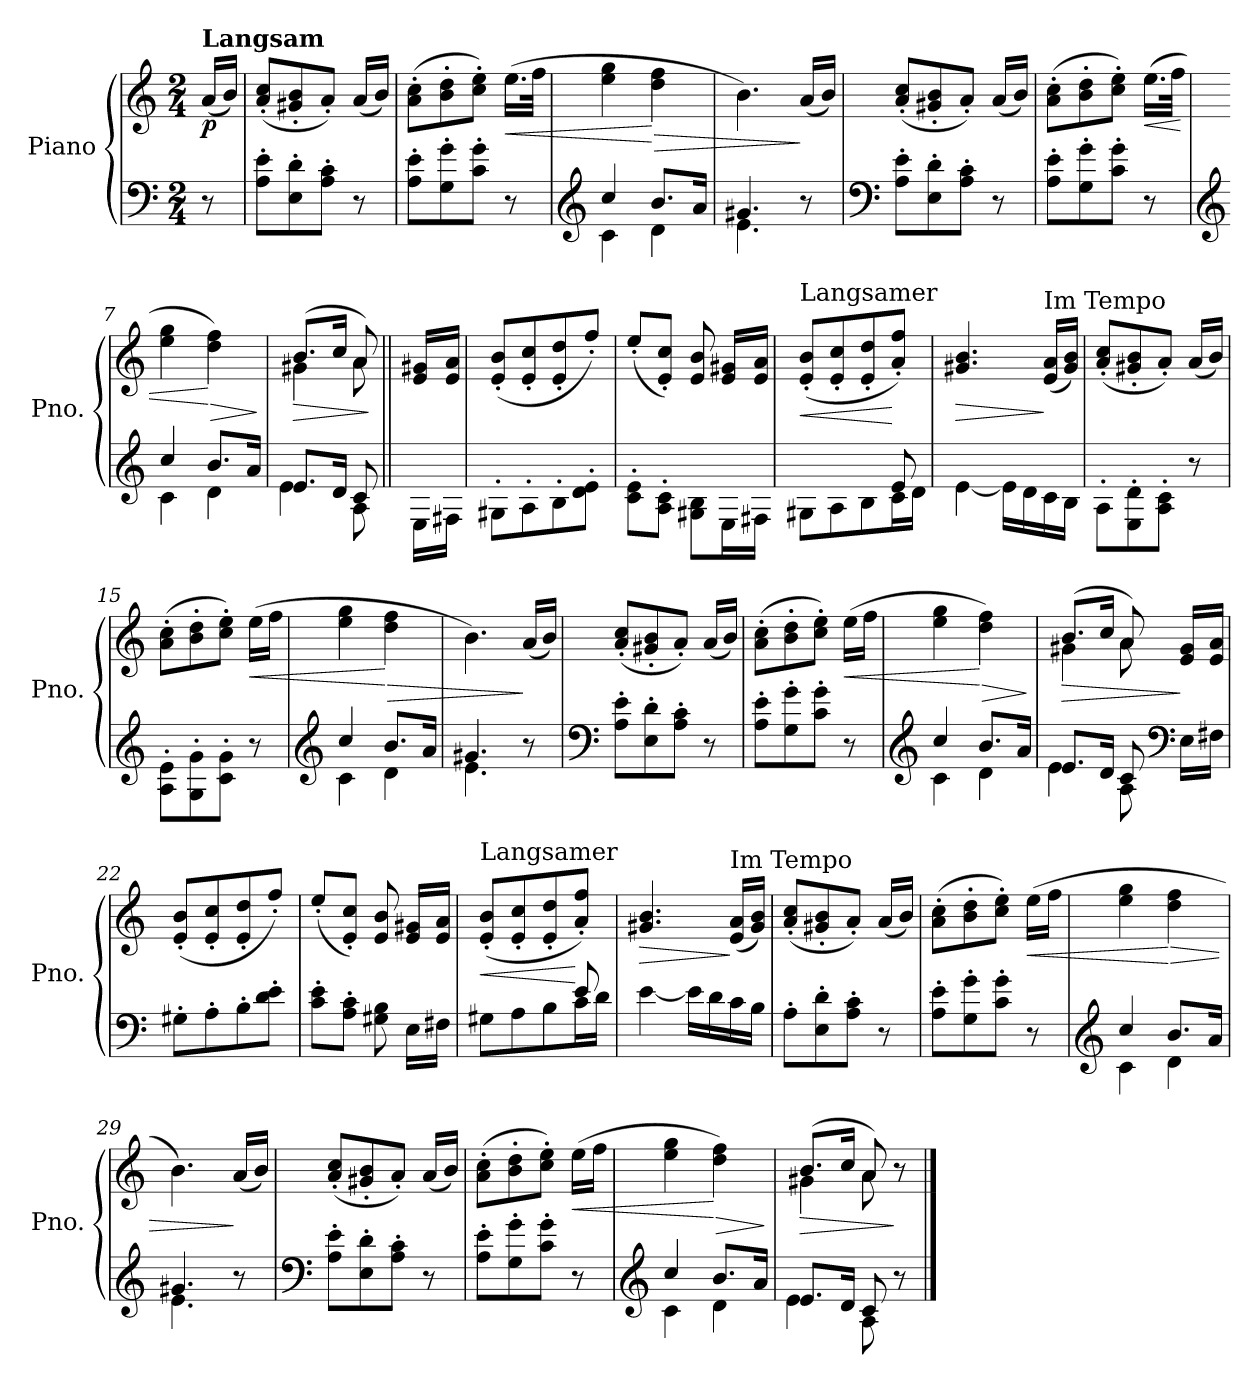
**kern	**kern	**dynam
*part1	*part1	*part1
*staff2	*staff1	*staff1/2
*I"Piano	*	*
*I'Pno.	*	*
*clefF4	*clefG2	*
*k[]	*k[]	*
*M2/4	*M2/4	*
=	=	=
!	!LO:TX:a:B:t=Langsam	!
!	!	!LO:DY:b
8r	(<16a/LL	p
.	16b/JJ)	.
=1	=1	=1
8A\<' 8e\<'L	(<8a/' 8cc/'L	.
8E\<'< 8d\<'<	8g#X/' 8b/'	.
8A\<' 8c\<'J	8a'/J)	.
8r	(<16a/LL	.
.	16b/JJ)	.
=2	=2	=2
8A\<' 8e\<'L	(>8a\' 8cc\'L	.
8G\' 8g\'	8b\' 8dd\'	.
8c\<' 8g\<'J	8cc\' 8ee\'J)	.
!	!	!LO:HP:b
8r	(>16.ee\LL	<
.	32ff\JJk	.
=3	=3	=3
*clefG2	*	*
*^	*	*
4cc/	4c\	4ee\ 4gg\	.
!	!	!	!LO:HP:n=1:b
8.b/L	4d<\	4dd\ 4ff\	[ >
16a/Jk	.	.	.
=4	=4	=4	=4
4.g#X/	4.e<\	4.b\)	.
8r	8ryy	(<16a/LL	]
.	.	16b/JJ)	.
*v	*v	*	*
=5	=5	=5
*clefF4	*	*
8A\' 8e\'L	(<8a/' 8cc/'L	.
8E\' 8d\'	8g#X/' 8b/'	.
8A\' 8c\'J	8a'/J)	.
8r	(<16a/LL	.
.	16b/JJ)	.
!!LO:LB:g=z
=6	=6	=6
8A\' 8e\'L	(>8a\' 8cc\'L	.
8G\' 8g\'	8b\' 8dd\'	.
8c\' 8g\'J	8cc\' 8ee\'J)	.
!	!	!LO:HP:b
8r	(>16.ee\LL	<
.	32ff\JJk	.
=7	=7	=7
*clefG2	*	*
*^	*	*
4cc/	4c\	4ee\ 4gg\	.
!	!	!	!LO:HP:n=1:b
8.b/L	4d\	4dd\ 4ff\)	[ >
16a/Jk	.	.	.
*v	*v	*	*
.	.	]
=8	=8	=8
*^	*	*
!	!	!	!LO:HP:b
*	*	*^	*
8.e/L	4e\	(>8.b/L	4g#X\	>
16d/Jk	.	16cc/Jk	.	.
8c/	8A\	8a/)	8a\	.
*v	*v	*	*	*
*	*v	*v	*
.	.	]
=9||	=9||	=9||
16E<\LL	16e/ 16g#X/LL	.
16F#X\JJ	16e/ 16a/JJ	.
=10	=10	=10
8G#X'\L	(<8e/' 8b/'L	.
8A'\	8e/' 8cc/'	.
8B<'\	8e/' 8dd/'	.
8d\<'< 8e\<'<J	8ff'/J)	.
=11	=11	=11
8c\<' 8e\<'L	(<8ee'/L	.
8A\<' 8c\<'J	8e/' 8cc/'J)	.
8G#X\<< 8B\<<L	8e/ 8b/	.
16E\L	16e/ 16g#X/LL	.
16F#X\JJ	16e/ 16a/JJ	.
=12	=12	=12
*^	*	*
!	!	!LO:TX:a:t=Langsamer	!
!	!	!	!LO:HP:b
4rAyy	8G#X\L	(<8e/' 8b/'L	<
.	8A\	8e/' 8cc/'	.
8rcyy	8B\	8e/' 8dd/'	.
8e/	16c\L	8a/' 8ff/'J)	[
.	16d\JJ	.	.
!!LO:LB:g=z
=13	=13	=13	=13
!	!	!	!LO:HP:b
2ryy	[4e<\	4.g#X/ 4.b/	>
.	16e\LL]	.	.
.	16d\	.	.
!	!	!LO:TX:a:t=Im Tempo	!
.	16c\	(<16e/ 16a/LL	]
.	16B<\JJ	16g#/ 16b/JJ)	.
*v	*v	*	*
=14	=14	=14
8A<'\L	(<8a/' 8cc/'L	.
8E\' 8d\'	8g#X/' 8b/'	.
8A\' 8c\'J	8a'/J)	.
8r	(<16a/LL	.
.	16b/JJ)	.
=15	=15	=15
8A\' 8e\'L	(>8a\' 8cc\'L	.
8G\' 8g\'	8b\' 8dd\'	.
8c\' 8g\'J	8cc\' 8ee\'J)	.
!	!	!LO:HP:b
8r	(>16ee\LL	<
.	16ff\JJ	.
=16	=16	=16
*clefG2	*	*
*^	*	*
4cc/	4c\	4ee\ 4gg\	.
!	!	!	!LO:HP:n=1:b
8.b/L	4d\	4dd\ 4ff\	[ >
16a/Jk	.	.	.
=17	=17	=17	=17
4.g#X/	4.e\	4.b\)	.
8r	8ryy	(<16a/LL	]
.	.	16b/JJ)	.
*v	*v	*	*
=18	=18	=18
*clefF4	*	*
8A\' 8e\'L	(<8a/' 8cc/'L	.
8E\' 8d\'	8g#X/' 8b/'	.
8A\' 8c\'J	8a'/J)	.
8r	(<16a/LL	.
.	16b/JJ)	.
=19	=19	=19
8A\' 8e\'L	(>8a\' 8cc\'L	.
8G\' 8g\'	8b\' 8dd\'	.
8c\' 8g\'J	8cc\' 8ee\'J)	.
!	!	!LO:HP:b
8r	(>16ee\LL	<
.	16ff\JJ	.
!!LO:LB:g=z
=20	=20	=20
*clefG2	*	*
*^	*	*
4cc/	4c\	4ee\ 4gg\	.
!	!	!	!LO:HP:n=1:b
8.b/L	4d\	4dd\ 4ff\)	[ >
16a/Jk	.	.	.
*v	*v	*	*
.	.	]
=21	=21	=21
*^	*	*
!	!	!	!LO:HP:b
*	*	*^	*
8.e/L	4e\	(>8.b/L	4g#X\	>
16d/Jk	.	16cc/Jk	.	.
8c/	8A\	8a/)	8a\	.
*clefF4	*	*	*	*
16E\LL	8ryy	16e/ 16g#/LL	8ryy	]
16F#X\JJ	.	16e/ 16a/JJ	.	.
*v	*v	*	*	*
*	*v	*v	*
=22	=22	=22
8G#X'\L	(<8e/' 8b/'L	.
8A'\	8e/' 8cc/'	.
8B'\	8e/' 8dd/'	.
8d\' 8e\'J	8ff'/J)	.
=23	=23	=23
8c\' 8e\'L	(<8ee'/L	.
8A\' 8c\'J	8e/' 8cc/'J)	.
8G#X\ 8B\	8e/ 8b/	.
16E\LL	16e/ 16g#X/LL	.
16F#X\JJ	16e/ 16a/JJ	.
=24	=24	=24
*^	*	*
!	!	!LO:TX:a:t=Langsamer	!
!	!	!	!LO:HP:b
4rAyy	8G#X\L	(<8e/' 8b/'L	<
.	8A\	8e/' 8cc/'	.
8rcyy	8B\	8e/' 8dd/'	.
8e/	16c\L	8a/' 8ff/'J)	[
.	16d\JJ	.	.
=25	=25	=25	=25
!	!	!	!LO:HP:b
2ryy	[4e\	4.g#X/ 4.b/	>
.	16e\LL]	.	.
.	16d\	.	.
!	!	!LO:TX:a:t=Im Tempo	!
.	16c\	(<16e/ 16a/LL	]
.	16B\JJ	16g#/ 16b/JJ)	.
*v	*v	*	*
=26	=26	=26
8A'\L	(<8a/' 8cc/'L	.
8E\' 8d\'	8g#X/' 8b/'	.
8A\' 8c\'J	8a'/J)	.
8r	(<16a/LL	.
.	16b/JJ)	.
!!LO:LB:g=z
=27	=27	=27
8A\' 8e\'L	(>8a\' 8cc\'L	.
8G\' 8g\'	8b\' 8dd\'	.
8c\' 8g\'J	8cc\' 8ee\'J)	.
!	!	!LO:HP:b
8r	(>16ee\LL	<
.	16ff\JJ	.
=28	=28	=28
*clefG2	*	*
*^	*	*
4cc/	4c\	4ee\ 4gg\	.
!	!	!	!LO:HP:n=1:b
8.b/L	4d\	4dd\ 4ff\	[ >
16a/Jk	.	.	.
=29	=29	=29	=29
4.g#X/	4.e\	4.b\)	.
8r	8ryy	(<16a/LL	]
.	.	16b/JJ)	.
*v	*v	*	*
=30	=30	=30
*clefF4	*	*
8A\' 8e\'L	(<8a/' 8cc/'L	.
8E\' 8d\'	8g#X/' 8b/'	.
8A\' 8c\'J	8a'/J)	.
8r	(<16a/LL	.
.	16b/JJ)	.
=31	=31	=31
8A\' 8e\'L	(>8a\' 8cc\'L	.
8G\' 8g\'	8b\' 8dd\'	.
8c\' 8g\'J	8cc\' 8ee\'J)	.
!	!	!LO:HP:b
8r	(>16ee\LL	<
.	16ff\JJ	.
=32	=32	=32
*clefG2	*	*
*^	*	*
4cc/	4c\	4ee\ 4gg\	.
!	!	!	!LO:HP:n=1:b
8.b/L	4d\	4dd\ 4ff\)	[ >
16a/Jk	.	.	.
*v	*v	*	*
.	.	]
=33	=33	=33
*^	*	*
!	!	!	!LO:HP:b
*	*	*^	*
8.e/L	4e\	(>8.b/L	4g#X\	>
16d/Jk	.	16cc/Jk	.	.
8c/	8A\	8a/)	8a\	.
8r	8ryy	8r	8ryy	]
*v	*v	*	*	*
*	*v	*v	*
==	==	==
*-	*-	*-
